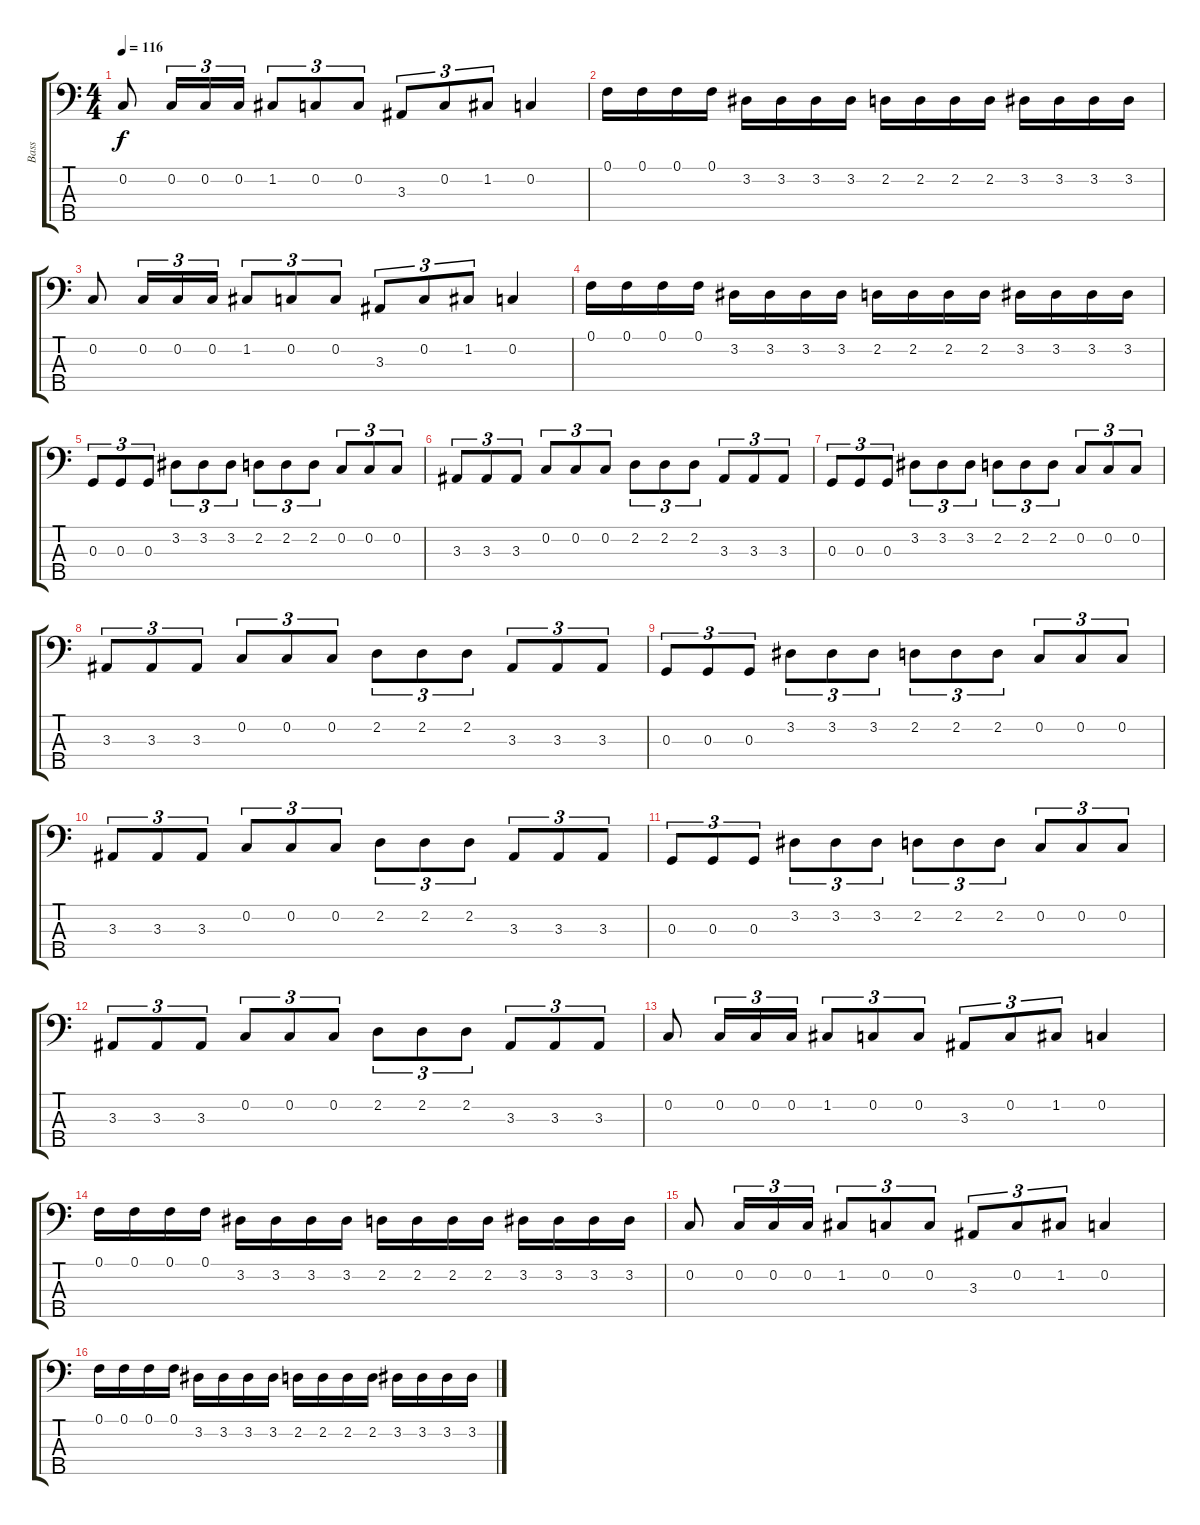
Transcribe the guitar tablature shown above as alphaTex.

\track ("Bass" "Bass") {instrument electricbassfinger}
\staff {score tabs}
\tuning (F2 C2 G1 D1 A0) {hide}
\ts (4 4)
\tempo 116
\clef f4
\ks c
0.2.8{dy f} 0.2.16{tu (3 2)} 0.2.16{tu (3 2)} 0.2.16{tu (3 2)} 1.2.8{tu (3 2)} 0.2.8{tu (3 2)} 0.2.8{tu (3 2)} 3.3.8{tu (3 2)} 0.2.8{tu (3 2)} 1.2.8{tu (3 2)} 0.2.4 |
0.1.16 0.1.16 0.1.16 0.1.16 3.2.16 3.2.16 3.2.16 3.2.16 2.2.16 2.2.16 2.2.16 2.2.16 3.2.16 3.2.16 3.2.16 3.2.16 |
0.2.8 0.2.16{tu (3 2)} 0.2.16{tu (3 2)} 0.2.16{tu (3 2)} 1.2.8{tu (3 2)} 0.2.8{tu (3 2)} 0.2.8{tu (3 2)} 3.3.8{tu (3 2)} 0.2.8{tu (3 2)} 1.2.8{tu (3 2)} 0.2.4 |
0.1.16 0.1.16 0.1.16 0.1.16 3.2.16 3.2.16 3.2.16 3.2.16 2.2.16 2.2.16 2.2.16 2.2.16 3.2.16 3.2.16 3.2.16 3.2.16 |
0.3.8{tu (3 2)} 0.3.8{tu (3 2)} 0.3.8{tu (3 2)} 3.2.8{tu (3 2)} 3.2.8{tu (3 2)} 3.2.8{tu (3 2)} 2.2.8{tu (3 2)} 2.2.8{tu (3 2)} 2.2.8{tu (3 2)} 0.2.8{tu (3 2)} 0.2.8{tu (3 2)} 0.2.8{tu (3 2)} |
3.3.8{tu (3 2)} 3.3.8{tu (3 2)} 3.3.8{tu (3 2)} 0.2.8{tu (3 2)} 0.2.8{tu (3 2)} 0.2.8{tu (3 2)} 2.2.8{tu (3 2)} 2.2.8{tu (3 2)} 2.2.8{tu (3 2)} 3.3.8{tu (3 2)} 3.3.8{tu (3 2)} 3.3.8{tu (3 2)} |
0.3.8{tu (3 2)} 0.3.8{tu (3 2)} 0.3.8{tu (3 2)} 3.2.8{tu (3 2)} 3.2.8{tu (3 2)} 3.2.8{tu (3 2)} 2.2.8{tu (3 2)} 2.2.8{tu (3 2)} 2.2.8{tu (3 2)} 0.2.8{tu (3 2)} 0.2.8{tu (3 2)} 0.2.8{tu (3 2)} |
3.3.8{tu (3 2)} 3.3.8{tu (3 2)} 3.3.8{tu (3 2)} 0.2.8{tu (3 2)} 0.2.8{tu (3 2)} 0.2.8{tu (3 2)} 2.2.8{tu (3 2)} 2.2.8{tu (3 2)} 2.2.8{tu (3 2)} 3.3.8{tu (3 2)} 3.3.8{tu (3 2)} 3.3.8{tu (3 2)} |
0.3.8{tu (3 2)} 0.3.8{tu (3 2)} 0.3.8{tu (3 2)} 3.2.8{tu (3 2)} 3.2.8{tu (3 2)} 3.2.8{tu (3 2)} 2.2.8{tu (3 2)} 2.2.8{tu (3 2)} 2.2.8{tu (3 2)} 0.2.8{tu (3 2)} 0.2.8{tu (3 2)} 0.2.8{tu (3 2)} |
3.3.8{tu (3 2)} 3.3.8{tu (3 2)} 3.3.8{tu (3 2)} 0.2.8{tu (3 2)} 0.2.8{tu (3 2)} 0.2.8{tu (3 2)} 2.2.8{tu (3 2)} 2.2.8{tu (3 2)} 2.2.8{tu (3 2)} 3.3.8{tu (3 2)} 3.3.8{tu (3 2)} 3.3.8{tu (3 2)} |
0.3.8{tu (3 2)} 0.3.8{tu (3 2)} 0.3.8{tu (3 2)} 3.2.8{tu (3 2)} 3.2.8{tu (3 2)} 3.2.8{tu (3 2)} 2.2.8{tu (3 2)} 2.2.8{tu (3 2)} 2.2.8{tu (3 2)} 0.2.8{tu (3 2)} 0.2.8{tu (3 2)} 0.2.8{tu (3 2)} |
3.3.8{tu (3 2)} 3.3.8{tu (3 2)} 3.3.8{tu (3 2)} 0.2.8{tu (3 2)} 0.2.8{tu (3 2)} 0.2.8{tu (3 2)} 2.2.8{tu (3 2)} 2.2.8{tu (3 2)} 2.2.8{tu (3 2)} 3.3.8{tu (3 2)} 3.3.8{tu (3 2)} 3.3.8{tu (3 2)} |
0.2.8 0.2.16{tu (3 2)} 0.2.16{tu (3 2)} 0.2.16{tu (3 2)} 1.2.8{tu (3 2)} 0.2.8{tu (3 2)} 0.2.8{tu (3 2)} 3.3.8{tu (3 2)} 0.2.8{tu (3 2)} 1.2.8{tu (3 2)} 0.2.4 |
0.1.16 0.1.16 0.1.16 0.1.16 3.2.16 3.2.16 3.2.16 3.2.16 2.2.16 2.2.16 2.2.16 2.2.16 3.2.16 3.2.16 3.2.16 3.2.16 |
0.2.8 0.2.16{tu (3 2)} 0.2.16{tu (3 2)} 0.2.16{tu (3 2)} 1.2.8{tu (3 2)} 0.2.8{tu (3 2)} 0.2.8{tu (3 2)} 3.3.8{tu (3 2)} 0.2.8{tu (3 2)} 1.2.8{tu (3 2)} 0.2.4 |
0.1.16 0.1.16 0.1.16 0.1.16 3.2.16 3.2.16 3.2.16 3.2.16 2.2.16 2.2.16 2.2.16 2.2.16 3.2.16 3.2.16 3.2.16 3.2.16
